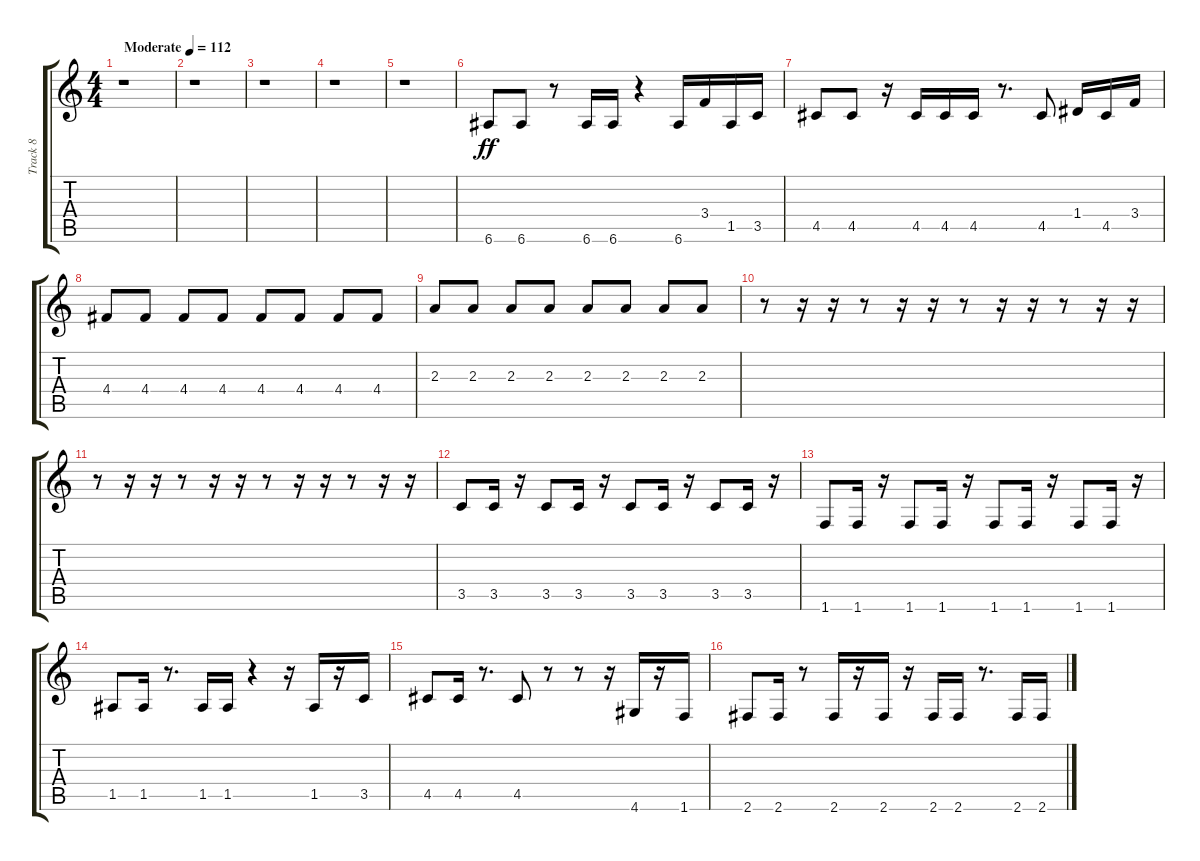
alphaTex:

\track ("Track 8" "Track 8") {instrument electricbassfinger}
\staff {score tabs}
\tuning (E4 B3 G3 D3 A2 E2) {hide}
\ts (4 4)
\tempo (112 "Moderate")
\clef g2
\ks c
r.1{dy ff instrument electricbassfinger} |
r.1 |
r.1 |
r.1 |
r.1 |
6.6.8 6.6.8 r.8 6.6.16 6.6.16 r.4 6.6.16 3.4.16 1.5.16 3.5.16 |
4.5.8 4.5.8 r.16 4.5.16 4.5.16 4.5.16 r.8{d} 4.5.8 1.4.16 4.5.16 3.4.16 |
4.4.8 4.4.8 4.4.8 4.4.8 4.4.8 4.4.8 4.4.8 4.4.8 |
2.3.8 2.3.8 2.3.8 2.3.8 2.3.8 2.3.8 2.3.8 2.3.8 |
r.8 r.16 r.16 r.8 r.16 r.16 r.8 r.16 r.16 r.8 r.16 r.16 |
r.8 r.16 r.16 r.8 r.16 r.16 r.8 r.16 r.16 r.8 r.16 r.16 |
3.5.8 3.5.16 r.16 3.5.8 3.5.16 r.16 3.5.8 3.5.16 r.16 3.5.8 3.5.16 r.16 |
1.6.8 1.6.16 r.16 1.6.8 1.6.16 r.16 1.6.8 1.6.16 r.16 1.6.8 1.6.16 r.16 |
1.5.8 1.5.16 r.8{d} 1.5.16 1.5.16 r.4 r.16 1.5.16 r.16 3.5.16 |
4.5.8 4.5.16 r.8{d} 4.5.8 r.8 r.8 r.16 4.6.16 r.16 1.6.16 |
2.6.8 2.6.16 r.8 2.6.16 r.16 2.6.16 r.16 2.6.16 2.6.16 r.8{d} 2.6.16 2.6.16
